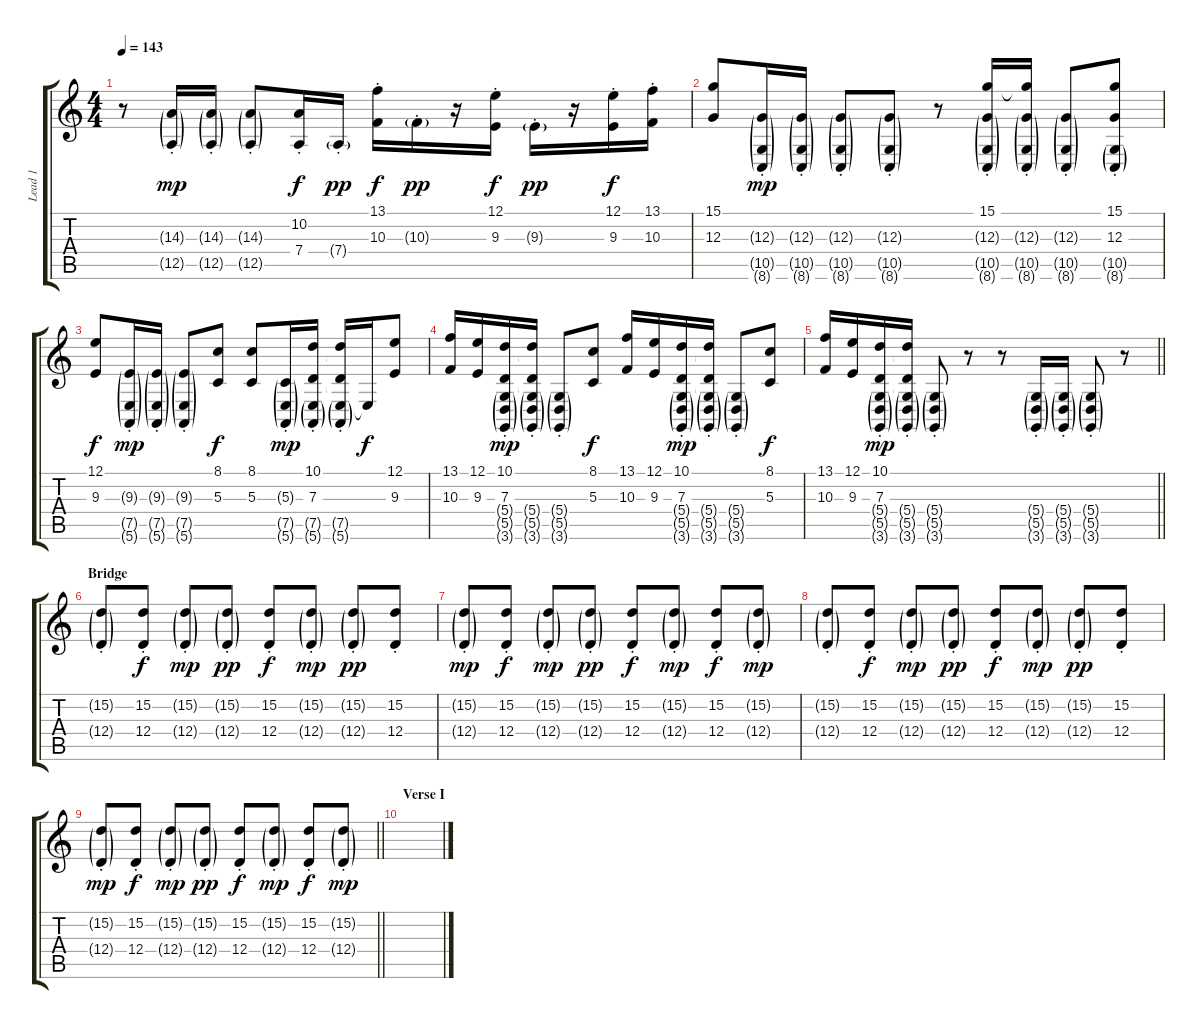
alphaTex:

\track ("Lead 1" "Lead 1") {instrument lead2sawtooth}
\staff {score tabs}
\tuning (E4 B3 G3 D3 A2 E2) {hide}
\ts (4 4)
\tempo 143
\clef g2
\ks c
r.8{dy pp} (14.3{g st} 12.5{g st}).16{dy mp} (14.3{g st} 12.5{g st}).16 (14.3{g st} 12.5{g st}).8 (10.2{st} 7.4{st}).16{dy f} 7.4{g st}.16{dy pp} (13.1{st} 10.3{st}).16{dy f} 10.3{g st}.16{dy pp} r.16 (12.1{st} 9.3{st}).16{dy f} 9.3{g st}.16{dy pp} r.16 (12.1{st} 9.3{st}).16{dy f} (13.1{st} 10.3{st}).16 |
(15.1 12.3).8 (12.3{g st} 10.5{g st} 8.6{g st}).16{dy mp} (12.3{g st} 10.5{g st} 8.6{g st}).16 (12.3{g st} 10.5{g st} 8.6{g st}).8 (12.3{g} 10.5{g} 8.6{g st}).8 r.8 (15.1 12.3{g st} 10.5{g st} 8.6{g st}).16 (15.1{t} 12.3{g st} 10.5{g st} 8.6{g st}).16 (12.3{g st} 10.5{g st} 8.6{g st}).8 (15.1 12.3 10.5{g} 8.6{g st}).8 |
(12.1 9.3).8{dy f} (9.3{g st} 7.5{g st} 5.6{g st}).16{dy mp} (9.3{g st} 7.5{g st} 5.6{g st}).16 (9.3{g st} 7.5{g st} 5.6{g st}).8 (8.1 5.3).8{dy f} (8.1 5.3).8 (5.3{g} 7.5{g} 5.6{g st}).16{dy mp} (10.1 7.3 7.5{g} 5.6{g st}).16 (10.1{t} 7.3{t} 7.5{g} 5.6{g st}).16 7.5{t}.16{dy f} (12.1 9.3).8 |
(13.1 10.3).16 (12.1 9.3).16 (10.1 7.3 5.4{g st} 5.5{g st} 3.6{g st}).16{dy mp} (10.1{t} 7.3{t} 5.4{g st} 5.5{g st} 3.6{g st}).16 (5.4{g st} 5.5{g st} 3.6{g st}).8 (8.1 5.3).8{dy f} (13.1 10.3).16 (12.1 9.3).16 (10.1 7.3 5.4{g st} 5.5{g st} 3.6{g st}).16{dy mp} (10.1{t} 7.3{t} 5.4{g st} 5.5{g st} 3.6{g st}).16 (5.4{g st} 5.5{g st} 3.6{g st}).8 (8.1 5.3).8{dy f} |
\barLineRight lightlight
(13.1 10.3).16 (12.1 9.3).16 (10.1 7.3 5.4{g st} 5.5{g st} 3.6{g st}).16{dy mp} (10.1{t} 7.3{t} 5.4{g st} 5.5{g st} 3.6{g st}).16 (5.4{g st} 5.5{g st} 3.6{g st}).8 r.8 r.8 (5.4{g st} 5.5{g st} 3.6{g st}).16 (5.4{g st} 5.5{g st} 3.6{g st}).16 (5.4{g st} 5.5{g st} 3.6{g st}).8 r.8 |
\section ("" "Bridge")
(15.2{g st} 12.4{g st}).8 (15.2{st} 12.4{st}).8{dy f} (15.2{g st} 12.4{g st}).8{dy mp} (15.2{g st} 12.4{g st}).8{dy pp} (15.2{st} 12.4{st}).8{dy f} (15.2{g st} 12.4{g st}).8{dy mp} (15.2{g st} 12.4{g st}).8{dy pp} (15.2{st} 12.4{st}).8 |
(15.2{g st} 12.4{g st}).8{dy mp} (15.2{st} 12.4{st}).8{dy f} (15.2{g st} 12.4{g st}).8{dy mp} (15.2{g st} 12.4{g st}).8{dy pp} (15.2{st} 12.4{st}).8{dy f} (15.2{g st} 12.4{g st}).8{dy mp} (15.2{st} 12.4{st}).8{dy f} (15.2{g st} 12.4{g st}).8{dy mp} |
(15.2{g st} 12.4{g st}).8 (15.2{st} 12.4{st}).8{dy f} (15.2{g st} 12.4{g st}).8{dy mp} (15.2{g st} 12.4{g st}).8{dy pp} (15.2{st} 12.4{st}).8{dy f} (15.2{g st} 12.4{g st}).8{dy mp} (15.2{g st} 12.4{g st}).8{dy pp} (15.2{st} 12.4{st}).8 |
\barLineRight lightlight
(15.2{g st} 12.4{g st}).8{dy mp} (15.2{st} 12.4{st}).8{dy f} (15.2{g st} 12.4{g st}).8{dy mp} (15.2{g st} 12.4{g st}).8{dy pp} (15.2{st} 12.4{st}).8{dy f} (15.2{g st} 12.4{g st}).8{dy mp} (15.2{st} 12.4{st}).8{dy f} (15.2{g st} 12.4{g st}).8{dy mp} |
\section ("" "Verse I")
